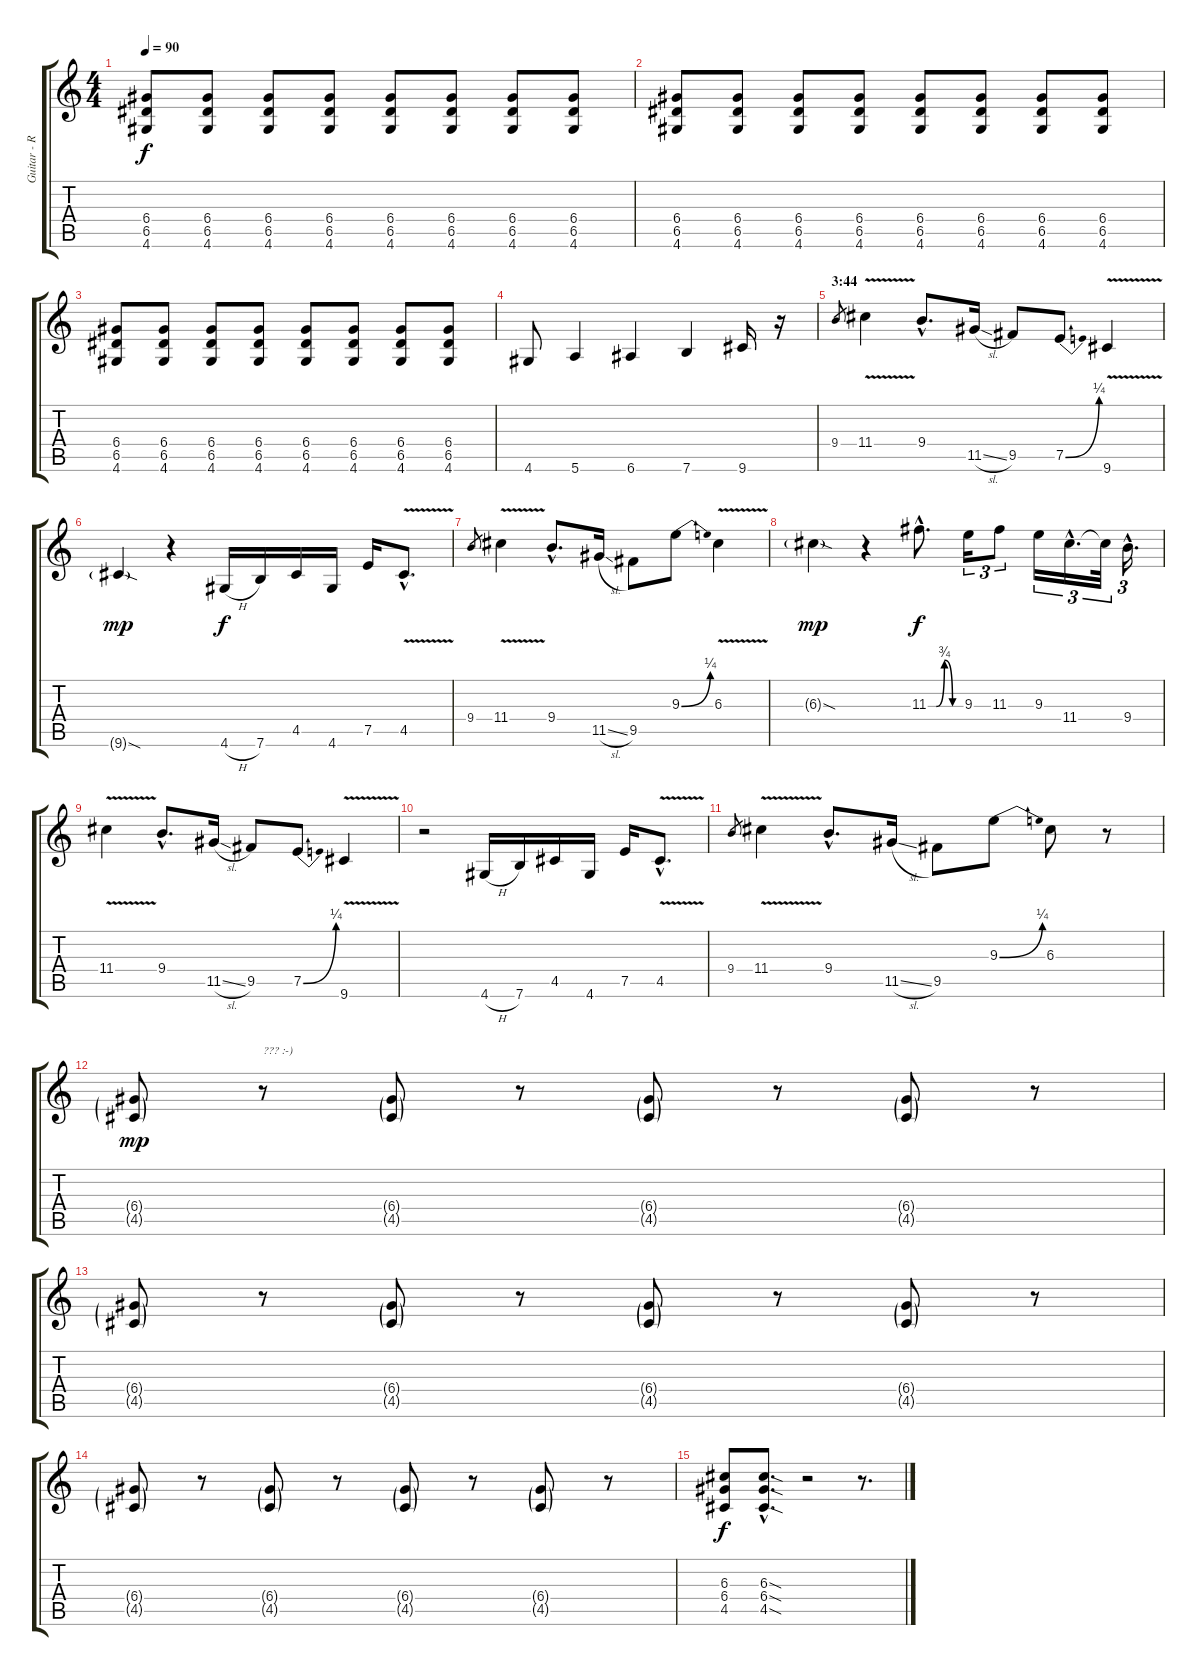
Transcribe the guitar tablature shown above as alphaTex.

\track ("Guitar - Rhytm" "Guitar - R") {instrument distortionguitar}
\staff {score tabs}
\tuning (E4 B3 G3 D3 A2 E2) {hide}
\ts (4 4)
\tempo 90
\clef g2
\ks c
(6.4 6.5 4.6).8{dy f} (6.4 6.5 4.6).8 (6.4 6.5 4.6).8 (6.4 6.5 4.6).8 (6.4 6.5 4.6).8 (6.4 6.5 4.6).8 (6.4 6.5 4.6).8 (6.4 6.5 4.6).8 |
(6.4 6.5 4.6).8 (6.4 6.5 4.6).8 (6.4 6.5 4.6).8 (6.4 6.5 4.6).8 (6.4 6.5 4.6).8 (6.4 6.5 4.6).8 (6.4 6.5 4.6).8 (6.4 6.5 4.6).8 |
(6.4 6.5 4.6).8 (6.4 6.5 4.6).8 (6.4 6.5 4.6).8 (6.4 6.5 4.6).8 (6.4 6.5 4.6).8 (6.4 6.5 4.6).8 (6.4 6.5 4.6).8 (6.4 6.5 4.6).8 |
4.6.8 5.6.4 6.6.4 7.6.4 9.6.16 r.16 |
\section ("" "3:44")
9.4.8{gr} 11.4{v}.4 9.4{hac}.8{d} 11.5{sl}.16 9.5.8 7.5{be (bend 0 0 60 1)}.8 9.6{v}.4 |
9.6{sod g}.4{dy mp} r.4 4.6{h}.16{dy f} 7.6.16 4.5.16 4.6.16 7.5.16 4.5{v hac}.8{d} |
9.4.8{gr} 11.4{v}.4 9.4{hac}.8{d} 11.5{sl}.16 9.5.8 9.3{be (bend 0 0 60 1)}.8 6.3{v}.4 |
6.3{sod g}.4{dy mp} r.4 11.3{be (custom 0 0 15 0 30 3 45 0 60 0) hac}.8{d dy f} 9.3.16{tu (3 2)} 11.3.8{tu (3 2)} 9.3.16{tu (3 2)} 11.4{hac}.16{d tu (3 2)} 11.4{t}.32{tu (3 2)} 9.4{hac}.16{d tu (3 2)} |
11.4{v}.4 9.4{hac}.8{d} 11.5{sl}.16 9.5.8 7.5{be (bend 0 0 60 1)}.8 9.6{v}.4 |
r.2 4.6{h}.16 7.6.16 4.5.16 4.6.16 7.5.16 4.5{v hac}.8{d} |
9.4.8{gr} 11.4{v}.4 9.4{hac}.8{d} 11.5{sl}.16 9.5.8 9.3{be (bend 0 0 60 1)}.8 6.3.8 r.8 |
(6.4{g} 4.5{g}).8{dy mp} r.8{txt "??? :-)"} (6.4{g} 4.5{g}).8 r.8 (6.4{g} 4.5{g}).8 r.8 (6.4{g} 4.5{g}).8 r.8 |
(6.4{g} 4.5{g}).8 r.8 (6.4{g} 4.5{g}).8 r.8 (6.4{g} 4.5{g}).8 r.8 (6.4{g} 4.5{g}).8 r.8 |
(6.4{g} 4.5{g}).8 r.8 (6.4{g} 4.5{g}).8 r.8 (6.4{g} 4.5{g}).8 r.8 (6.4{g} 4.5{g}).8 r.8 |
(6.3 6.4 4.5).8{dy f} (6.3{sod hac} 6.4{sod hac} 4.5{sod hac}).8{d} r.2 r.8{d}
